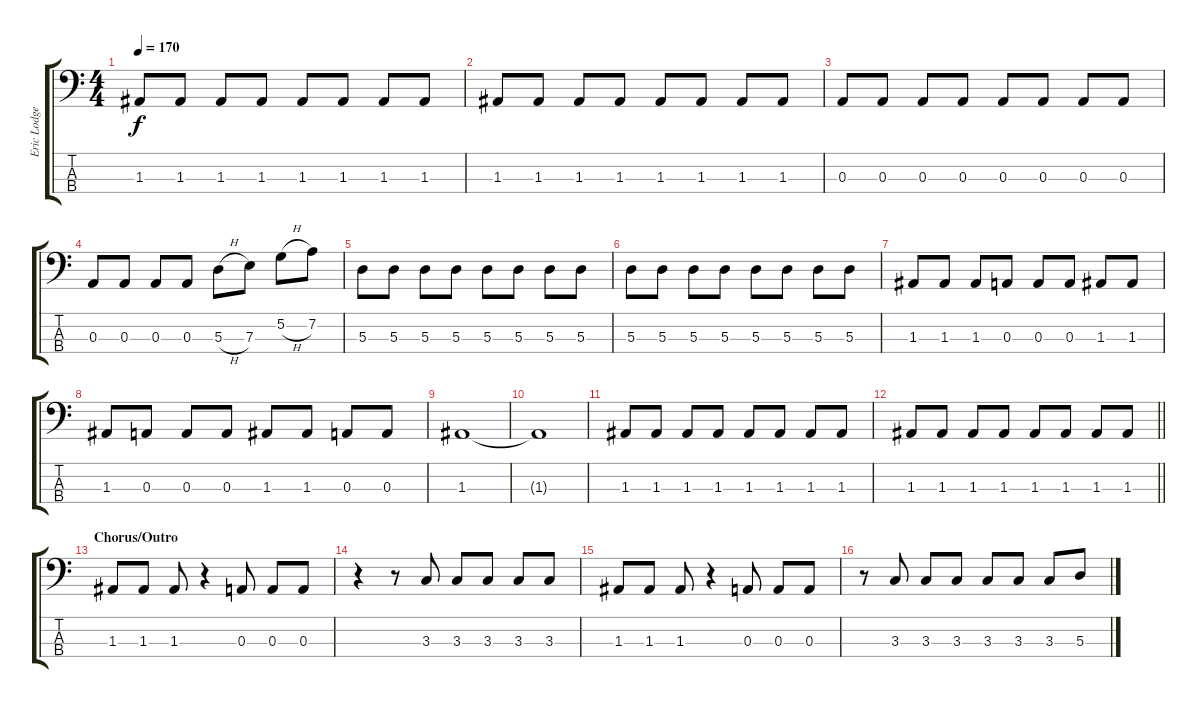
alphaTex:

\track ("Eric Lodge (Bass)" "Eric Lodge") {instrument electricbasspick}
\staff {score tabs}
\tuning (G2 D2 A1 E1) {hide}
\ts (4 4)
\tempo 170
\clef f4
\ks c
1.3.8{dy f} 1.3.8 1.3.8 1.3.8 1.3.8 1.3.8 1.3.8 1.3.8 |
1.3.8 1.3.8 1.3.8 1.3.8 1.3.8 1.3.8 1.3.8 1.3.8 |
0.3.8 0.3.8 0.3.8 0.3.8 0.3.8 0.3.8 0.3.8 0.3.8 |
0.3.8 0.3.8 0.3.8 0.3.8 5.3{h}.8 7.3.8 5.2{h}.8 7.2.8 |
5.3.8 5.3.8 5.3.8 5.3.8 5.3.8 5.3.8 5.3.8 5.3.8 |
5.3.8 5.3.8 5.3.8 5.3.8 5.3.8 5.3.8 5.3.8 5.3.8 |
1.3.8 1.3.8 1.3.8 0.3.8 0.3.8 0.3.8 1.3.8 1.3.8 |
1.3.8 0.3.8 0.3.8 0.3.8 1.3.8 1.3.8 0.3.8 0.3.8 |
1.3.1 |
1.3{t}.1 |
1.3.8 1.3.8 1.3.8 1.3.8 1.3.8 1.3.8 1.3.8 1.3.8 |
\barLineRight lightlight
1.3.8 1.3.8 1.3.8 1.3.8 1.3.8 1.3.8 1.3.8 1.3.8 |
\section ("" "Chorus/Outro")
1.3.8 1.3.8 1.3.8 r.4 0.3.8 0.3.8 0.3.8 |
r.4 r.8 3.3.8 3.3.8 3.3.8 3.3.8 3.3.8 |
1.3.8 1.3.8 1.3.8 r.4 0.3.8 0.3.8 0.3.8 |
r.8 3.3.8 3.3.8 3.3.8 3.3.8 3.3.8 3.3.8 5.3.8
